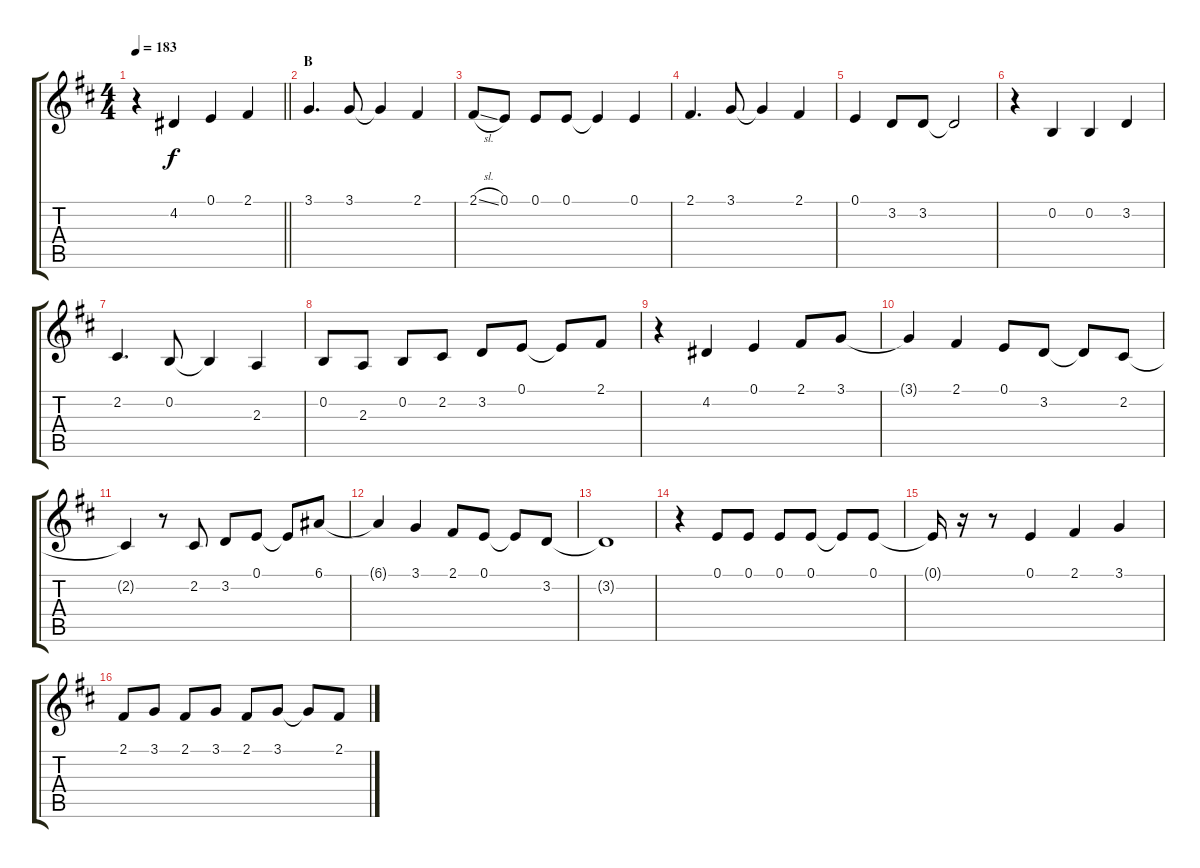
\track "" {instrument tenorsax}
\staff {score tabs}
\tuning (E4 B3 G3 D3 A2 E2) {hide}
\ts (4 4)
\tempo 183
\clef g2
\barLineRight lightlight
\ks d
r.4{dy f} 4.2.4 0.1.4 2.1.4 |
\section ("" "B")
3.1.4{d} 3.1.8 3.1{t}.4 2.1.4 |
2.1{sl}.8 0.1.8 0.1.8 0.1.8 0.1{t}.4 0.1.4 |
2.1.4{d} 3.1.8 3.1{t}.4 2.1.4 |
0.1.4 3.2.8 3.2.8 3.2{t}.2 |
r.4 0.2.4 0.2.4 3.2.4 |
2.2.4{d} 0.2.8 0.2{t}.4 2.3.4 |
0.2.8 2.3.8 0.2.8 2.2.8 3.2.8 0.1.8 0.1{t}.8 2.1.8 |
r.4 4.2.4 0.1.4 2.1.8 3.1.8 |
3.1{t}.4 2.1.4 0.1.8 3.2.8 3.2{t}.8 2.2.8 |
2.2{t}.4 r.8 2.2.8 3.2.8 0.1.8 0.1{t}.8 6.1.8 |
6.1{t}.4 3.1.4 2.1.8 0.1.8 0.1{t}.8 3.2.8 |
3.2{t}.1 |
r.4 0.1.8 0.1.8 0.1.8 0.1.8 0.1{t}.8 0.1.8 |
0.1{t}.16 r.16 r.8 0.1.4 2.1.4 3.1.4 |
2.1.8 3.1.8 2.1.8 3.1.8 2.1.8 3.1.8 3.1{t}.8 2.1.8
